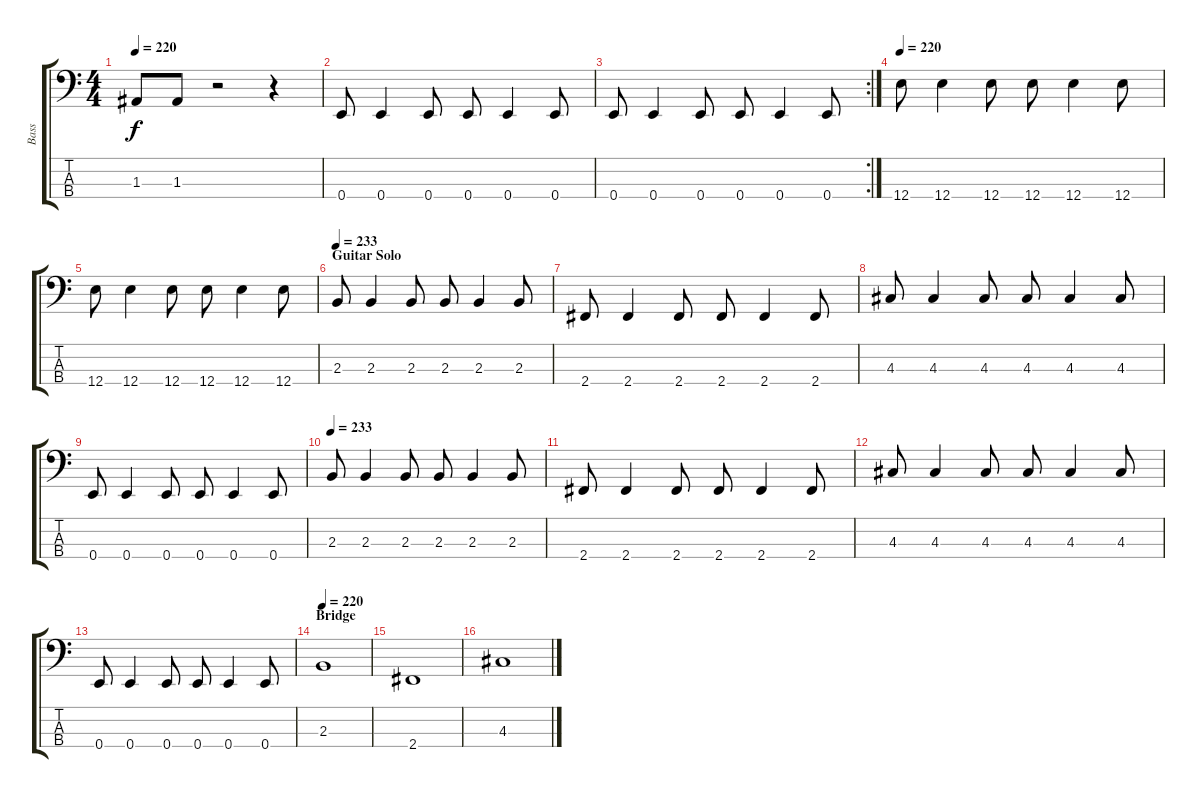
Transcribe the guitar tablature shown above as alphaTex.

\track ("Bass" "Bass") {instrument electricbasspick}
\staff {score tabs}
\tuning (G2 D2 A1 E1) {hide}
\ts (4 4)
\tempo 220
\clef f4
\ks c
1.3.8{dy f} 1.3.8 r.2 r.4 |
0.4.8 0.4.4 0.4.8 0.4.8 0.4.4 0.4.8 |
\rc 2
0.4.8 0.4.4 0.4.8 0.4.8 0.4.4 0.4.8 |
\tempo 220
12.4.8 12.4.4 12.4.8 12.4.8 12.4.4 12.4.8 |
12.4.8 12.4.4 12.4.8 12.4.8 12.4.4 12.4.8 |
\section ("" "Guitar Solo")
\tempo 220
\tempo 233
2.3.8 2.3.4 2.3.8 2.3.8 2.3.4 2.3.8 |
2.4.8 2.4.4 2.4.8 2.4.8 2.4.4 2.4.8 |
4.3.8 4.3.4 4.3.8 4.3.8 4.3.4 4.3.8 |
0.4.8 0.4.4 0.4.8 0.4.8 0.4.4 0.4.8 |
\tempo 220
\tempo 233
2.3.8 2.3.4 2.3.8 2.3.8 2.3.4 2.3.8 |
2.4.8 2.4.4 2.4.8 2.4.8 2.4.4 2.4.8 |
4.3.8 4.3.4 4.3.8 4.3.8 4.3.4 4.3.8 |
0.4.8 0.4.4 0.4.8 0.4.8 0.4.4 0.4.8 |
\section ("" "Bridge")
\tempo 220
2.3.1 |
2.4.1 |
4.3.1
